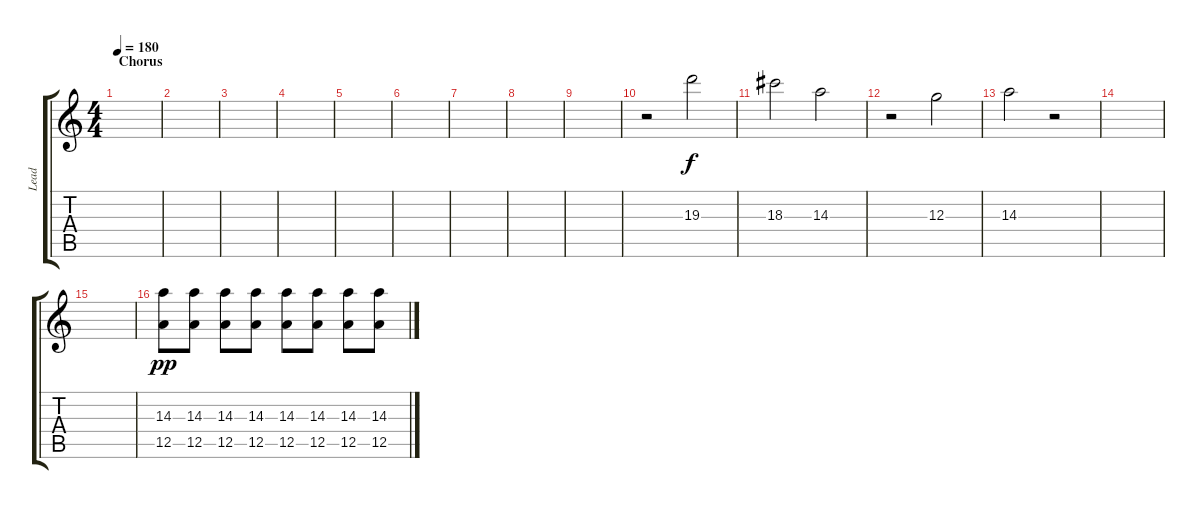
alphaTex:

\track ("Lead" "Lead") {instrument overdrivenguitar}
\staff {score tabs}
\tuning (E4 B3 G3 D3 A2 D2) {hide}
\ts (4 4)
\section ("" "Chorus")
\tempo 180
\clef g2
\ks c
|
|
|
|
|
|
|
|
|
r.2 19.3.2 |
18.3.2 14.3.2 |
r.2 12.3.2 |
14.3.2 r.2 |
|
|
(14.3 12.5).8{dy pp instrument distortionguitar} (14.3 12.5).8 (14.3 12.5).8 (14.3 12.5).8 (14.3 12.5).8 (14.3 12.5).8 (14.3 12.5).8 (14.3 12.5).8
